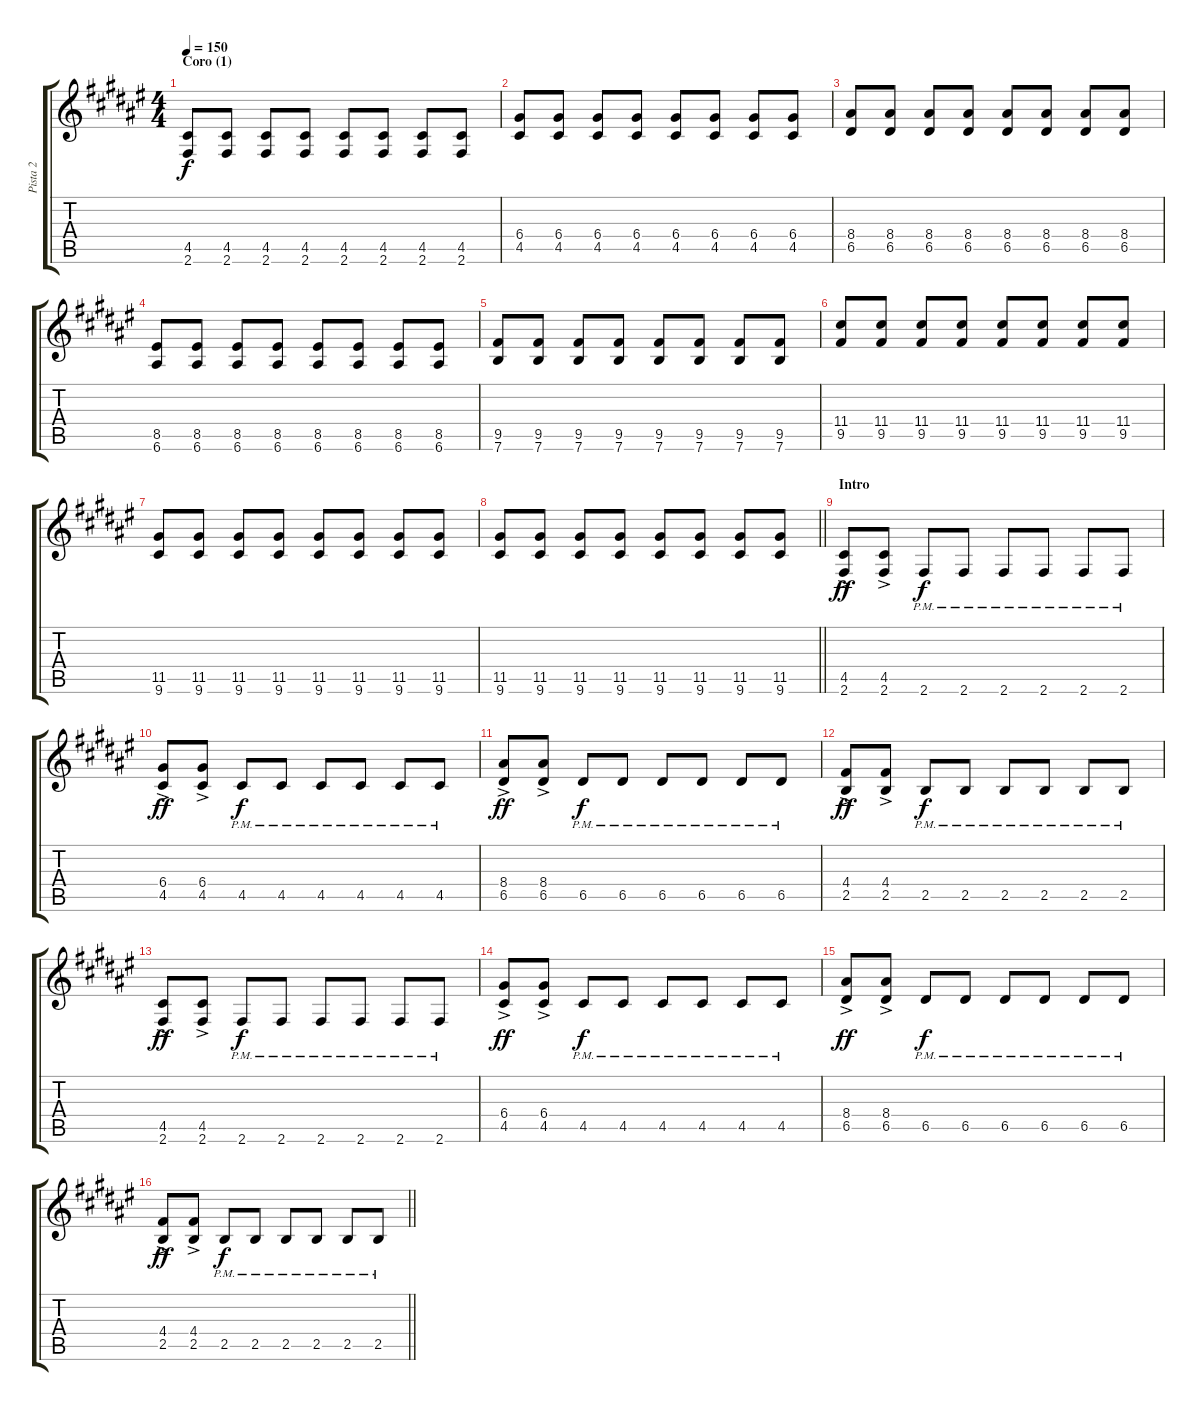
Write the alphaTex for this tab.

\track ("Pista 2" "Pista 2") {instrument distortionguitar}
\staff {score tabs}
\tuning (E4 B3 G3 D3 A2 E2) {hide}
\ts (4 4)
\section ("" "Coro (1)")
\tempo 150
\clef g2
\ks d#minor
(4.5 2.6).8{dy f} (4.5 2.6).8 (4.5 2.6).8 (4.5 2.6).8 (4.5 2.6).8 (4.5 2.6).8 (4.5 2.6).8 (4.5 2.6).8 |
(6.4 4.5).8 (6.4 4.5).8 (6.4 4.5).8 (6.4 4.5).8 (6.4 4.5).8 (6.4 4.5).8 (6.4 4.5).8 (6.4 4.5).8 |
(8.4 6.5).8 (8.4 6.5).8 (8.4 6.5).8 (8.4 6.5).8 (8.4 6.5).8 (8.4 6.5).8 (8.4 6.5).8 (8.4 6.5).8 |
(8.5 6.6).8 (8.5 6.6).8 (8.5 6.6).8 (8.5 6.6).8 (8.5 6.6).8 (8.5 6.6).8 (8.5 6.6).8 (8.5 6.6).8 |
(9.5 7.6).8 (9.5 7.6).8 (9.5 7.6).8 (9.5 7.6).8 (9.5 7.6).8 (9.5 7.6).8 (9.5 7.6).8 (9.5 7.6).8 |
(11.4 9.5).8 (11.4 9.5).8 (11.4 9.5).8 (11.4 9.5).8 (11.4 9.5).8 (11.4 9.5).8 (11.4 9.5).8 (11.4 9.5).8 |
(11.5 9.6).8 (11.5 9.6).8 (11.5 9.6).8 (11.5 9.6).8 (11.5 9.6).8 (11.5 9.6).8 (11.5 9.6).8 (11.5 9.6).8 |
\barLineRight lightlight
(11.5 9.6).8 (11.5 9.6).8 (11.5 9.6).8 (11.5 9.6).8 (11.5 9.6).8 (11.5 9.6).8 (11.5 9.6).8 (11.5 9.6).8 |
\section ("" "Intro")
(4.5{ac} 2.6{ac}).8{dy ff} (4.5{ac} 2.6{ac}).8 2.6{pm}.8{dy f} 2.6{pm}.8 2.6{pm}.8 2.6{pm}.8 2.6{pm}.8 2.6{pm}.8 |
(6.4{ac} 4.5{ac}).8{dy ff} (6.4{ac} 4.5{ac}).8 4.5{pm}.8{dy f} 4.5{pm}.8 4.5{pm}.8 4.5{pm}.8 4.5{pm}.8 4.5{pm}.8 |
(8.4{ac} 6.5{ac}).8{dy ff} (8.4{ac} 6.5{ac}).8 6.5{pm}.8{dy f} 6.5{pm}.8 6.5{pm}.8 6.5{pm}.8 6.5{pm}.8 6.5{pm}.8 |
(4.4{ac} 2.5{ac}).8{dy ff} (4.4{ac} 2.5{ac}).8 2.5{pm}.8{dy f} 2.5{pm}.8 2.5{pm}.8 2.5{pm}.8 2.5{pm}.8 2.5{pm}.8 |
(4.5{ac} 2.6{ac}).8{dy ff} (4.5{ac} 2.6{ac}).8 2.6{pm}.8{dy f} 2.6{pm}.8 2.6{pm}.8 2.6{pm}.8 2.6{pm}.8 2.6{pm}.8 |
(6.4{ac} 4.5{ac}).8{dy ff} (6.4{ac} 4.5{ac}).8 4.5{pm}.8{dy f} 4.5{pm}.8 4.5{pm}.8 4.5{pm}.8 4.5{pm}.8 4.5{pm}.8 |
(8.4{ac} 6.5{ac}).8{dy ff} (8.4{ac} 6.5{ac}).8 6.5{pm}.8{dy f} 6.5{pm}.8 6.5{pm}.8 6.5{pm}.8 6.5{pm}.8 6.5{pm}.8 |
\barLineRight lightlight
(4.4{ac} 2.5{ac}).8{dy ff} (4.4{ac} 2.5{ac}).8 2.5{pm}.8{dy f} 2.5{pm}.8 2.5{pm}.8 2.5{pm}.8 2.5{pm}.8 2.5{pm}.8
